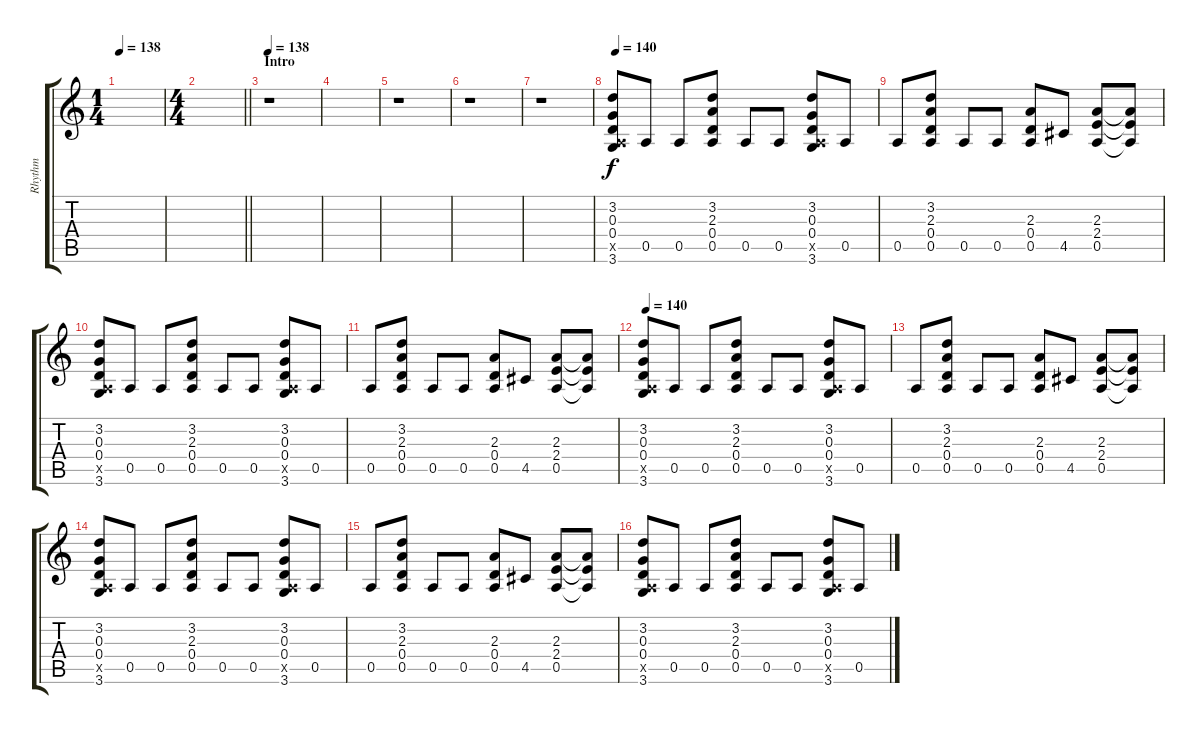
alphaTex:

\track ("Rhythm" "Rhythm") {instrument distortionguitar}
\staff {score tabs}
\tuning (E4 B3 G3 D3 A2 E2) {hide}
\ts (1 4)
\tempo 138
\clef g2
\ks c
|
\ts (4 4)
\barLineRight lightlight
|
\section ("" "Intro")
\tempo 138
r.1 |
|
r.1 |
r.1 |
r.1 |
\tempo 140
(3.2 0.3 0.4 0.5{x} 3.6).8 0.5.8 0.5.8 (3.2 2.3 0.4 0.5).8 0.5.8 0.5.8 (3.2 0.3 0.4 0.5{x} 3.6).8 0.5.8 |
0.5.8 (3.2 2.3 0.4 0.5).8 0.5.8 0.5.8 (2.3 0.4 0.5).8 4.5.8 (2.3 2.4 0.5).8 (2.3{t} 2.4{t} 0.5{t}).8 |
(3.2 0.3 0.4 0.5{x} 3.6).8 0.5.8 0.5.8 (3.2 2.3 0.4 0.5).8 0.5.8 0.5.8 (3.2 0.3 0.4 0.5{x} 3.6).8 0.5.8 |
0.5.8 (3.2 2.3 0.4 0.5).8 0.5.8 0.5.8 (2.3 0.4 0.5).8 4.5.8 (2.3 2.4 0.5).8 (2.3{t} 2.4{t} 0.5{t}).8 |
\tempo 140
(3.2 0.3 0.4 0.5{x} 3.6).8 0.5.8 0.5.8 (3.2 2.3 0.4 0.5).8 0.5.8 0.5.8 (3.2 0.3 0.4 0.5{x} 3.6).8 0.5.8 |
0.5.8 (3.2 2.3 0.4 0.5).8 0.5.8 0.5.8 (2.3 0.4 0.5).8 4.5.8 (2.3 2.4 0.5).8 (2.3{t} 2.4{t} 0.5{t}).8 |
(3.2 0.3 0.4 0.5{x} 3.6).8 0.5.8 0.5.8 (3.2 2.3 0.4 0.5).8 0.5.8 0.5.8 (3.2 0.3 0.4 0.5{x} 3.6).8 0.5.8 |
0.5.8 (3.2 2.3 0.4 0.5).8 0.5.8 0.5.8 (2.3 0.4 0.5).8 4.5.8 (2.3 2.4 0.5).8 (2.3{t} 2.4{t} 0.5{t}).8 |
(3.2 0.3 0.4 0.5{x} 3.6).8 0.5.8 0.5.8 (3.2 2.3 0.4 0.5).8 0.5.8 0.5.8 (3.2 0.3 0.4 0.5{x} 3.6).8 0.5.8
